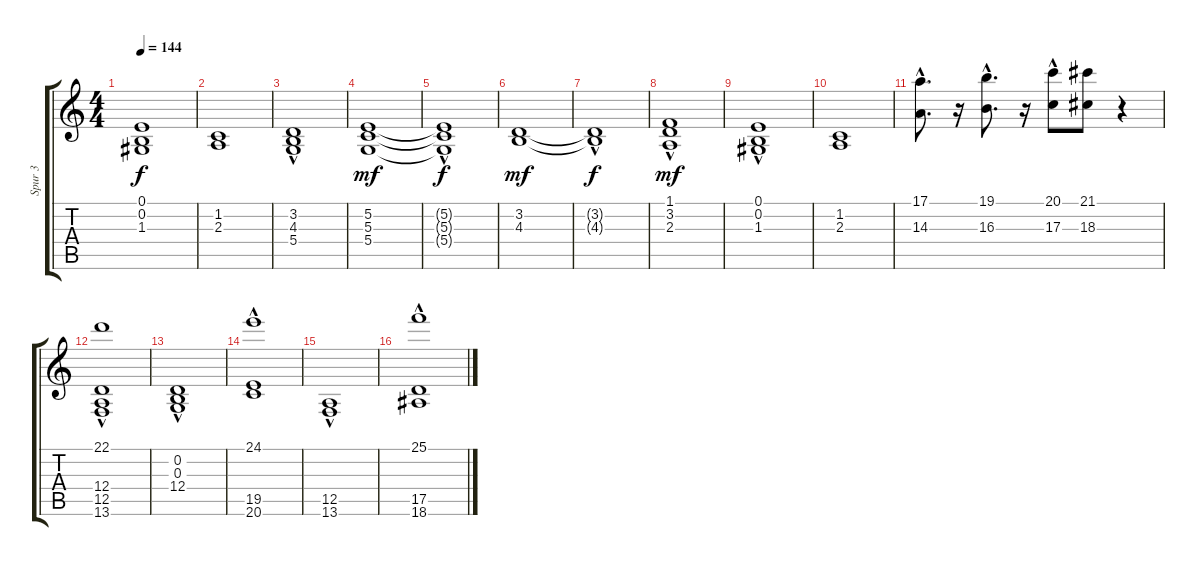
\track ("Spur 3" "Spur 3") {instrument stringensemble1}
\staff {score tabs}
\tuning (E4 B3 G3 D3 A2 E2) {hide}
\ts (4 4)
\tempo 144
\clef g2
\ks c
(0.1 0.2 1.3).1{dy f} |
(1.2 2.3).1 |
(3.2 4.3 5.4{hac}).1 |
(5.2 5.3 5.4).1{dy mf} |
(5.2{hac t} 5.3{hac t} 5.4{t}).1{dy f} |
(3.2 4.3).1{dy mf} |
(3.2{hac t} 4.3{t}).1{dy f} |
(1.1 3.2{hac} 2.3).1{dy mf} |
(0.1 0.2 1.3{hac}).1 |
(1.2 2.3).1 |
(17.1{hac} 14.3).8{d} r.16 (19.1{hac} 16.3{hac}).8{d} r.16 (20.1 17.3{hac}).8 (21.1 18.3).8 r.4 |
(22.1 12.4{hac} 12.5{hac} 13.6{hac}).1 |
(0.2{hac} 0.3 12.4{hac}).1 |
(24.1 19.5{hac} 20.6).1 |
(12.5{hac} 13.6).1 |
(25.1 17.5{hac} 18.6{hac}).1
